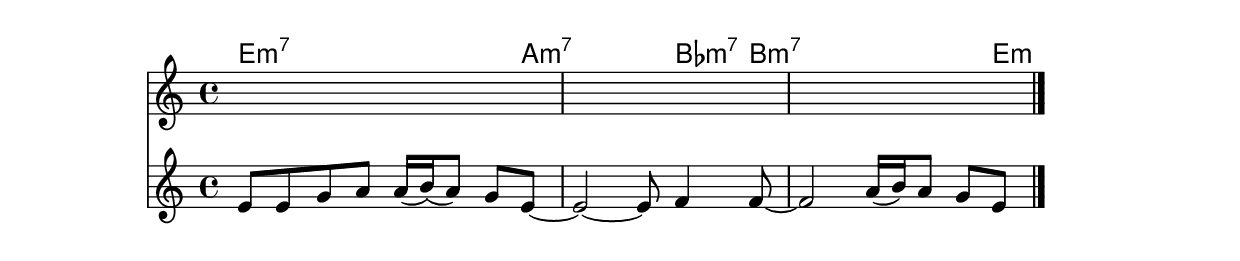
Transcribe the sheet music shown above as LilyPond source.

\version "1.9.0"
\header {

texidoc =


"@cindex improvisation


Noteheads for improvisation have a different shape.


" }


improOn = \notes {\translator Voice = impro }
improOff = \notes {\translator SquashVoice = melo }

global = \notes { s1*3 \bar "|." }

\score {
  <
    \context ChordNames \chords {e8*7:m7 a2.:m7 bes4:m7 b1:m7 e8:m }
    \context Staff \notes <
      \context SquashVoice = impro { \global }
      \context Voice = melo \transpose c c' {
	e8 e g a a16(bes-)(a8-) g \improOn e8
	~e2~e8 f4 fis8
	~fis2 \improOff a16(bes-) a8 g e
      }
    >
  >
  \paper { 
    \translator {
      \VoiceContext
      \name SquashVoice
      \alias Voice
      \consists Pitch_squash_engraver
      squashedPosition = #0
      NoteHead \override #'style = #'slash
    }

    \translator {
      \VoiceContext
      \alias SquashVoice
    }
    
    \translator {
      \StaffContext
      \remove "Accidental_engraver"
      \accepts SquashVoice
    }
    raggedright = ##t
  }
}

